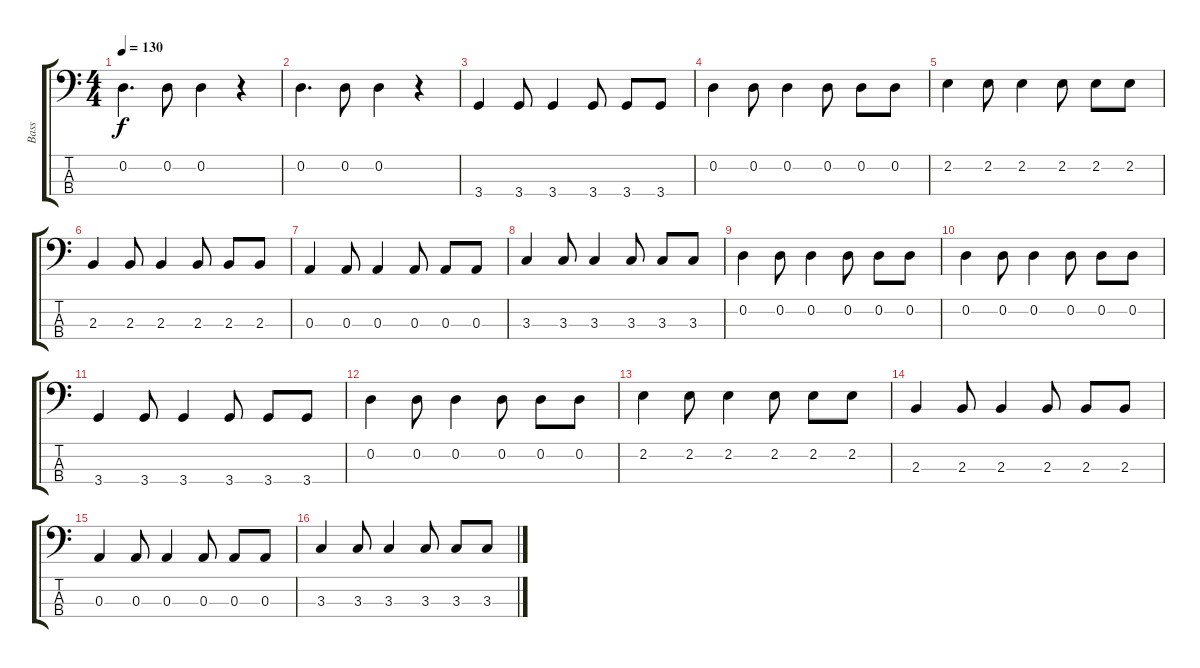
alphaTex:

\track ("Bass" "Bass") {instrument electricbasspick}
\staff {score tabs}
\tuning (G2 D2 A1 E1) {hide}
\ts (4 4)
\tempo 130
\clef f4
\ks c
0.2.4{d dy f} 0.2.8 0.2.4 r.4 |
0.2.4{d} 0.2.8 0.2.4 r.4 |
3.4.4 3.4.8 3.4.4 3.4.8 3.4.8 3.4.8 |
0.2.4 0.2.8 0.2.4 0.2.8 0.2.8 0.2.8 |
2.2.4 2.2.8 2.2.4 2.2.8 2.2.8 2.2.8 |
2.3.4 2.3.8 2.3.4 2.3.8 2.3.8 2.3.8 |
0.3.4 0.3.8 0.3.4 0.3.8 0.3.8 0.3.8 |
3.3.4 3.3.8 3.3.4 3.3.8 3.3.8 3.3.8 |
0.2.4 0.2.8 0.2.4 0.2.8 0.2.8 0.2.8 |
0.2.4 0.2.8 0.2.4 0.2.8 0.2.8 0.2.8 |
3.4.4 3.4.8 3.4.4 3.4.8 3.4.8 3.4.8 |
0.2.4 0.2.8 0.2.4 0.2.8 0.2.8 0.2.8 |
2.2.4 2.2.8 2.2.4 2.2.8 2.2.8 2.2.8 |
2.3.4 2.3.8 2.3.4 2.3.8 2.3.8 2.3.8 |
0.3.4 0.3.8 0.3.4 0.3.8 0.3.8 0.3.8 |
3.3.4 3.3.8 3.3.4 3.3.8 3.3.8 3.3.8
